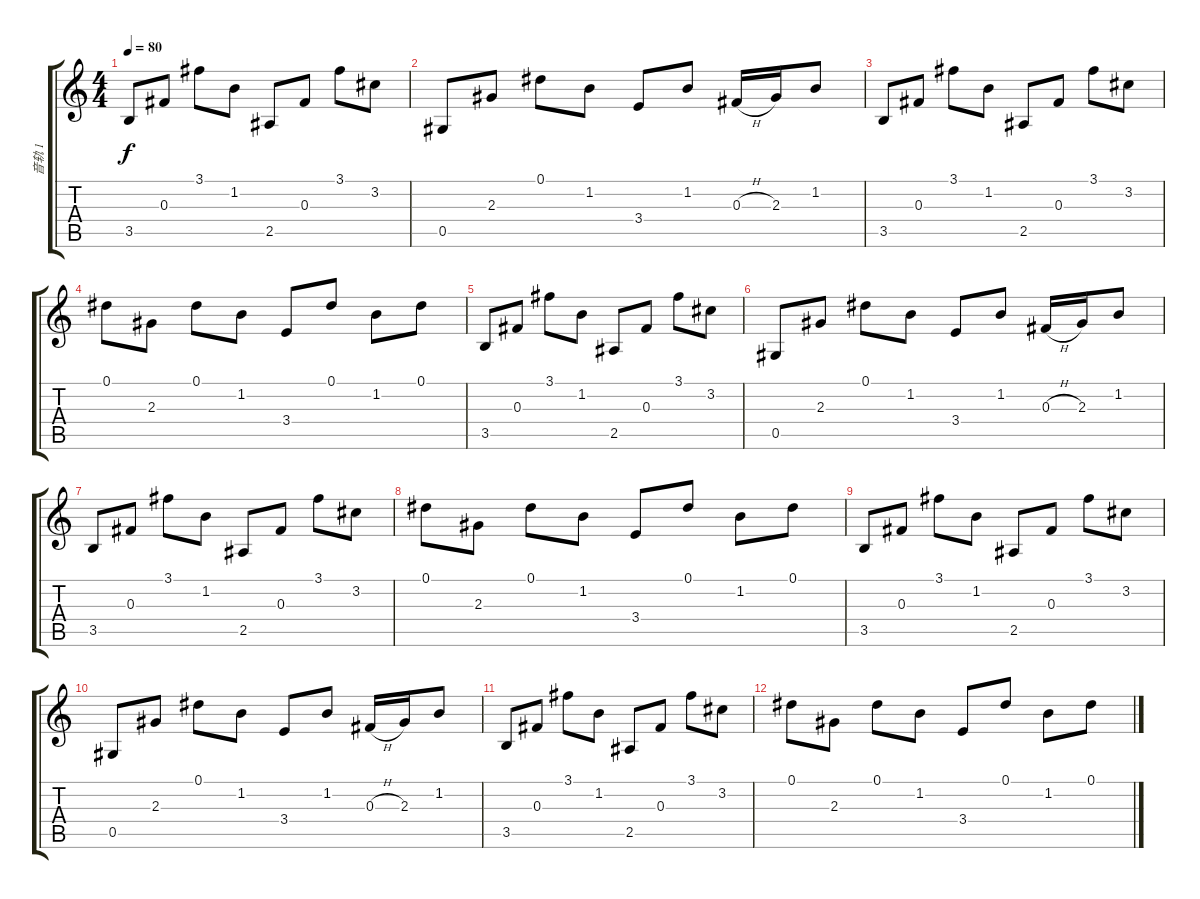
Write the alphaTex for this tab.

\track ("音轨 1" "音轨 1") {instrument electricguitarmuted}
\staff {score tabs}
\tuning (Eb4 Bb3 Gb3 Db3 Ab2 Eb2) {hide}
\ts (4 4)
\tempo 80
\clef g2
\ks c
3.5.8{dy f} 0.3.8 3.1.8 1.2.8 2.5.8 0.3.8 3.1.8 3.2.8 |
0.5.8 2.3.8 0.1.8 1.2.8 3.4.8 1.2.8 0.3{h}.16 2.3.16 1.2.8 |
3.5.8 0.3.8 3.1.8 1.2.8 2.5.8 0.3.8 3.1.8 3.2.8 |
0.1.8 2.3.8 0.1.8 1.2.8 3.4.8 0.1.8 1.2.8 0.1.8 |
3.5.8 0.3.8 3.1.8 1.2.8 2.5.8 0.3.8 3.1.8 3.2.8 |
0.5.8{volume 10 balance 6} 2.3.8 0.1.8 1.2.8 3.4.8 1.2.8 0.3{h}.16 2.3.16 1.2.8 |
3.5.8 0.3.8 3.1.8 1.2.8 2.5.8 0.3.8 3.1.8 3.2.8 |
0.1.8{volume 8 balance 4} 2.3.8 0.1.8 1.2.8 3.4.8 0.1.8 1.2.8 0.1.8 |
3.5.8 0.3.8 3.1.8 1.2.8 2.5.8 0.3.8 3.1.8 3.2.8 |
0.5.8 2.3.8 0.1.8 1.2.8 3.4.8 1.2.8 0.3{h}.16 2.3.16 1.2.8 |
3.5.8{volume 3 balance 2} 0.3.8 3.1.8 1.2.8 2.5.8 0.3.8 3.1.8 3.2.8 |
0.1.8 2.3.8 0.1.8 1.2.8 3.4.8 0.1.8 1.2.8 0.1.8
